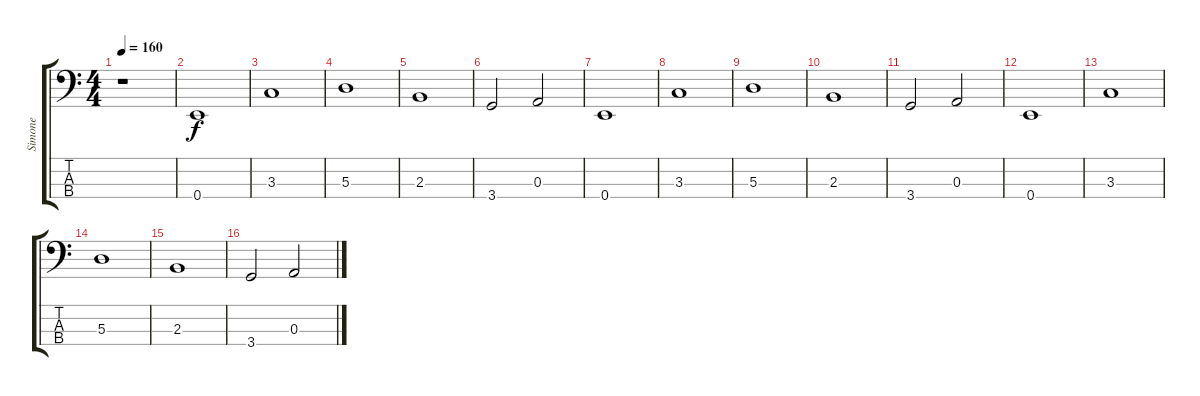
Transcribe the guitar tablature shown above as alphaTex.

\track ("Simone" "Simone") {instrument electricbassfinger}
\staff {score tabs}
\tuning (G2 D2 A1 E1) {hide}
\ts (4 4)
\tempo 160
\clef f4
\ks c
r.1{dy f instrument electricbassfinger} |
0.4.1 |
3.3.1 |
5.3.1 |
2.3.1 |
3.4.2 0.3.2 |
0.4.1 |
3.3.1 |
5.3.1 |
2.3.1 |
3.4.2 0.3.2 |
0.4.1 |
3.3.1 |
5.3.1 |
2.3.1 |
3.4.2 0.3.2
